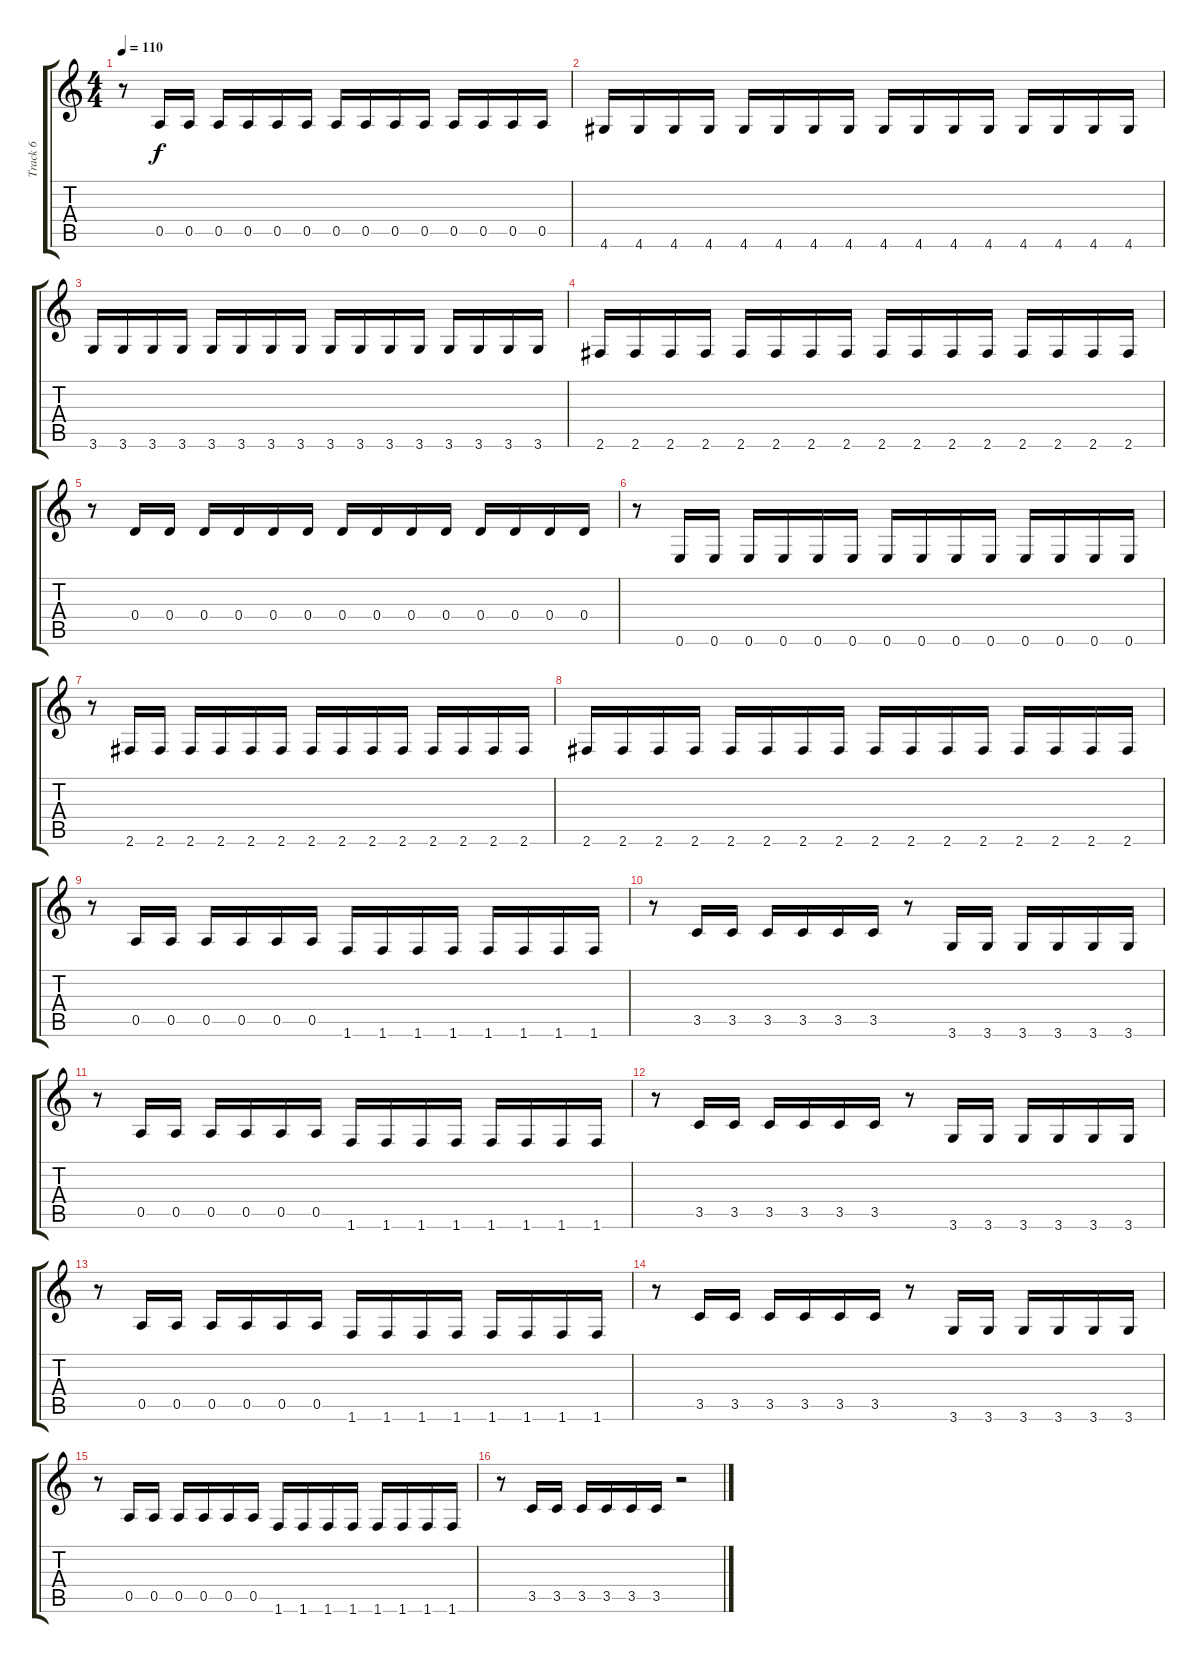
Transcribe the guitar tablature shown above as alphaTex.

\track ("Track 6" "Track 6") {instrument electricguitarmuted}
\staff {score tabs}
\tuning (E4 B3 G3 D3 A2 E2) {hide}
\ts (4 4)
\tempo 110
\clef g2
\ks c
r.8{dy f} 0.5.16 0.5.16 0.5.16 0.5.16 0.5.16 0.5.16 0.5.16 0.5.16 0.5.16 0.5.16 0.5.16 0.5.16 0.5.16 0.5.16 |
4.6.16 4.6.16 4.6.16 4.6.16 4.6.16 4.6.16 4.6.16 4.6.16 4.6.16 4.6.16 4.6.16 4.6.16 4.6.16 4.6.16 4.6.16 4.6.16 |
3.6.16 3.6.16 3.6.16 3.6.16 3.6.16 3.6.16 3.6.16 3.6.16 3.6.16 3.6.16 3.6.16 3.6.16 3.6.16 3.6.16 3.6.16 3.6.16 |
2.6.16 2.6.16 2.6.16 2.6.16 2.6.16 2.6.16 2.6.16 2.6.16 2.6.16 2.6.16 2.6.16 2.6.16 2.6.16 2.6.16 2.6.16 2.6.16 |
r.8 0.4.16 0.4.16 0.4.16 0.4.16 0.4.16 0.4.16 0.4.16 0.4.16 0.4.16 0.4.16 0.4.16 0.4.16 0.4.16 0.4.16 |
r.8 0.6.16 0.6.16 0.6.16 0.6.16 0.6.16 0.6.16 0.6.16 0.6.16 0.6.16 0.6.16 0.6.16 0.6.16 0.6.16 0.6.16 |
r.8 2.6.16 2.6.16 2.6.16 2.6.16 2.6.16 2.6.16 2.6.16 2.6.16 2.6.16 2.6.16 2.6.16 2.6.16 2.6.16 2.6.16 |
2.6.16 2.6.16 2.6.16 2.6.16 2.6.16 2.6.16 2.6.16 2.6.16 2.6.16 2.6.16 2.6.16 2.6.16 2.6.16 2.6.16 2.6.16 2.6.16 |
r.8 0.5.16 0.5.16 0.5.16 0.5.16 0.5.16 0.5.16 1.6.16 1.6.16 1.6.16 1.6.16 1.6.16 1.6.16 1.6.16 1.6.16 |
r.8 3.5.16 3.5.16 3.5.16 3.5.16 3.5.16 3.5.16 r.8 3.6.16 3.6.16 3.6.16 3.6.16 3.6.16 3.6.16 |
r.8 0.5.16 0.5.16 0.5.16 0.5.16 0.5.16 0.5.16 1.6.16 1.6.16 1.6.16 1.6.16 1.6.16 1.6.16 1.6.16 1.6.16 |
r.8 3.5.16 3.5.16 3.5.16 3.5.16 3.5.16 3.5.16 r.8 3.6.16 3.6.16 3.6.16 3.6.16 3.6.16 3.6.16 |
r.8 0.5.16 0.5.16 0.5.16 0.5.16 0.5.16 0.5.16 1.6.16 1.6.16 1.6.16 1.6.16 1.6.16 1.6.16 1.6.16 1.6.16 |
r.8 3.5.16 3.5.16 3.5.16 3.5.16 3.5.16 3.5.16 r.8 3.6.16 3.6.16 3.6.16 3.6.16 3.6.16 3.6.16 |
r.8 0.5.16 0.5.16 0.5.16 0.5.16 0.5.16 0.5.16 1.6.16 1.6.16 1.6.16 1.6.16 1.6.16 1.6.16 1.6.16 1.6.16 |
r.8 3.5.16 3.5.16 3.5.16 3.5.16 3.5.16 3.5.16 r.2
